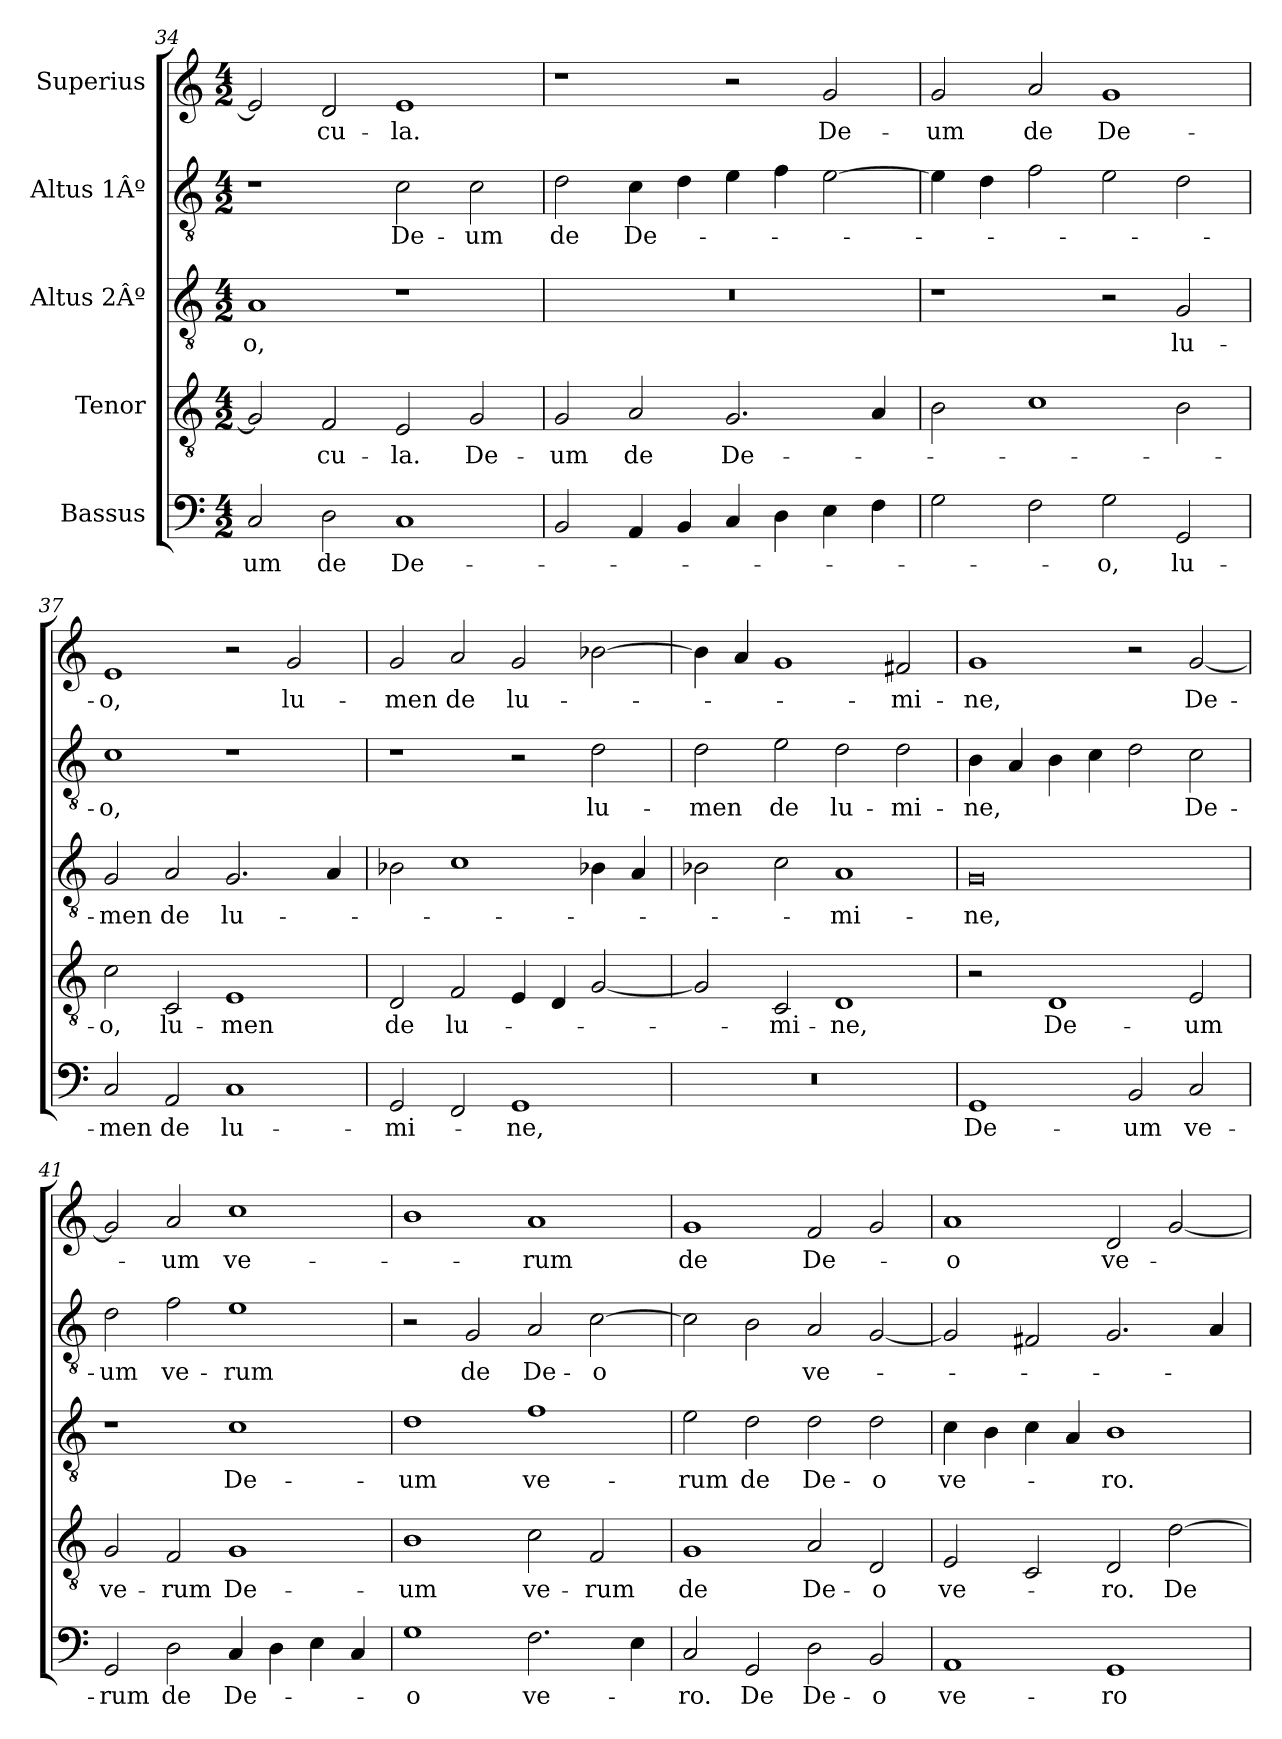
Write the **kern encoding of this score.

**kern	**text	**kern	**text	**kern	**text	**kern	**text	**kern	**text
*part5	*part5	*part4	*part4	*part3	*part3	*part2	*part2	*part1	*part1
*staff5	*staff5	*staff4	*staff4	*staff3	*staff3	*staff2	*staff2	*staff1	*staff1
*I"Bassus	*	*I"Tenor	*	*I"Altus 2Âº	*	*I"Altus 1Âº	*	*I"Superius	*
*clefF4	*	*clefGv2	*	*clefGv2	*	*clefGv2	*	*clefG2	*
*k[]	*	*k[]	*	*k[]	*	*k[]	*	*k[]	*
*M4/2	*	*M4/2	*	*M4/2	*	*M4/2	*	*M4/2	*
=34	=34	=34	=34	=34	=34	=34	=34	=34	=34
2C/	-um	2G/]	.	1A/	-o,	1r	.	2e/]	.
2D\	de	2F/	-cu-	.	.	.	.	2d/	-cu-
1C/	De-	2E/	-la.	1r	.	2c\	De-	1e/	-la.
.	.	2G/	De-	.	.	2c\	-um	.	.
=35	=35	=35	=35	=35	=35	=35	=35	=35	=35
2BB/	.	2G/	-um	0r	.	2d\	de	1r	.
4AA/	.	2A/	de	.	.	4c\	De-	.	.
4BB/	.	.	.	.	.	4d\	.	.	.
4C/	.	2.G/	De-	.	.	4e\	.	2r	.
4D\	.	.	.	.	.	4f\	.	.	.
4E\	.	.	.	.	.	[2e\	.	2g/	De-
4F\	.	4A/	.	.	.	.	.	.	.
=36	=36	=36	=36	=36	=36	=36	=36	=36	=36
2G\	.	2B\	.	1r	.	4e\]	.	2g/	-um
.	.	.	.	.	.	4d\	.	.	.
2F\	.	1c\	.	.	.	2f\	.	2a/	de
2G\	-o,	.	.	2r	.	2e\	.	1g/	De-
2GG/	lu-	2B\	.	2G/	lu-	2d\	.	.	.
=37	=37	=37	=37	=37	=37	=37	=37	=37	=37
2C/	-men	2c\	-o,	2G/	-men	1c\	-o,	1e/	-o,
2AA/	de	2C/	lu-	2A/	de	.	.	.	.
1C/	lu-	1E/	-men	2.G/	lu-	1r	.	2r	.
.	.	.	.	.	.	.	.	2g/	lu-
.	.	.	.	4A/	.	.	.	.	.
=38	=38	=38	=38	=38	=38	=38	=38	=38	=38
2GG/	-mi-	2D/	de	2B-X\	.	1r	.	2g/	-men
2FF/	.	2F/	lu-	1c\	.	.	.	2a/	de
1GG/	-ne,	4E/	.	.	.	2r	.	2g/	lu-
.	.	4D/	.	.	.	.	.	.	.
.	.	[2G/	.	4B-X\	.	2d\	lu-	[2b-X\	.
.	.	.	.	4A/	.	.	.	.	.
=39	=39	=39	=39	=39	=39	=39	=39	=39	=39
0r	.	2G/]	.	2B-X\	.	2d\	-men	4b-\]	.
.	.	.	.	.	.	.	.	4a/	.
.	.	2C/	-mi-	2c\	.	2e\	de	1g/	.
.	.	1D/	-ne,	1A/	-mi-	2d\	lu-	.	.
.	.	.	.	.	.	2d\	-mi-	2f#X/	-mi-
=40	=40	=40	=40	=40	=40	=40	=40	=40	=40
1GG/	De-	2r	.	0G/	-ne,	4B\	-ne,	1g/	-ne,
.	.	.	.	.	.	4A/	.	.	.
.	.	1D/	De-	.	.	4B\	.	.	.
.	.	.	.	.	.	4c\	.	.	.
2BB/	-um	.	.	.	.	2d\	.	2r	.
2C/	ve-	2E/	-um	.	.	2c\	De-	[2g/	De-
=41	=41	=41	=41	=41	=41	=41	=41	=41	=41
2GG/	-rum	2G/	ve-	1r	.	2d\	-um	2g/]	.
2D\	de	2F/	-rum	.	.	2f\	ve-	2a/	-um
4C/	De-	1G/	De-	1c\	De-	1e\	-rum	1cc\	ve-
4D\	.	.	.	.	.	.	.	.	.
4E\	.	.	.	.	.	.	.	.	.
4C/	.	.	.	.	.	.	.	.	.
=42	=42	=42	=42	=42	=42	=42	=42	=42	=42
1G\	-o	1B\	-um	1d\	-um	2r	.	1b\	.
.	.	.	.	.	.	2G/	de	.	.
2.F\	ve-	2c\	ve-	1f\	ve-	2A/	De-	1a/	-rum
.	.	2F/	-rum	.	.	[2c\	-o	.	.
4E\	.	.	.	.	.	.	.	.	.
=43	=43	=43	=43	=43	=43	=43	=43	=43	=43
2C/	-ro.	1G/	de	2e\	-rum	2c\]	.	1g/	de
2GG/	De	.	.	2d\	de	2B\	.	.	.
2D\	De-	2A/	De-	2d\	De-	2A/	ve-	2f/	De-
2BB/	-o	2D/	-o	2d\	-o	[2G/	.	2g/	.
=44	=44	=44	=44	=44	=44	=44	=44	=44	=44
1AA/	ve-	2E/	ve-	4c\	ve-	2G/]	.	1a/	-o
.	.	.	.	4B\	.	.	.	.	.
.	.	2C/	.	4c\	.	2F#X/	.	.	.
.	.	.	.	4A/	.	.	.	.	.
1GG/	-ro	2D/	-ro.	1B\	-ro.	2.G/	.	2d/	ve-
.	.	[2d\	De	.	.	.	.	[2g/	.
.	.	.	.	.	.	4A/	.	.	.
=	=	=	=	=	=	=	=	=	=
*-	*-	*-	*-	*-	*-	*-	*-	*-	*-
